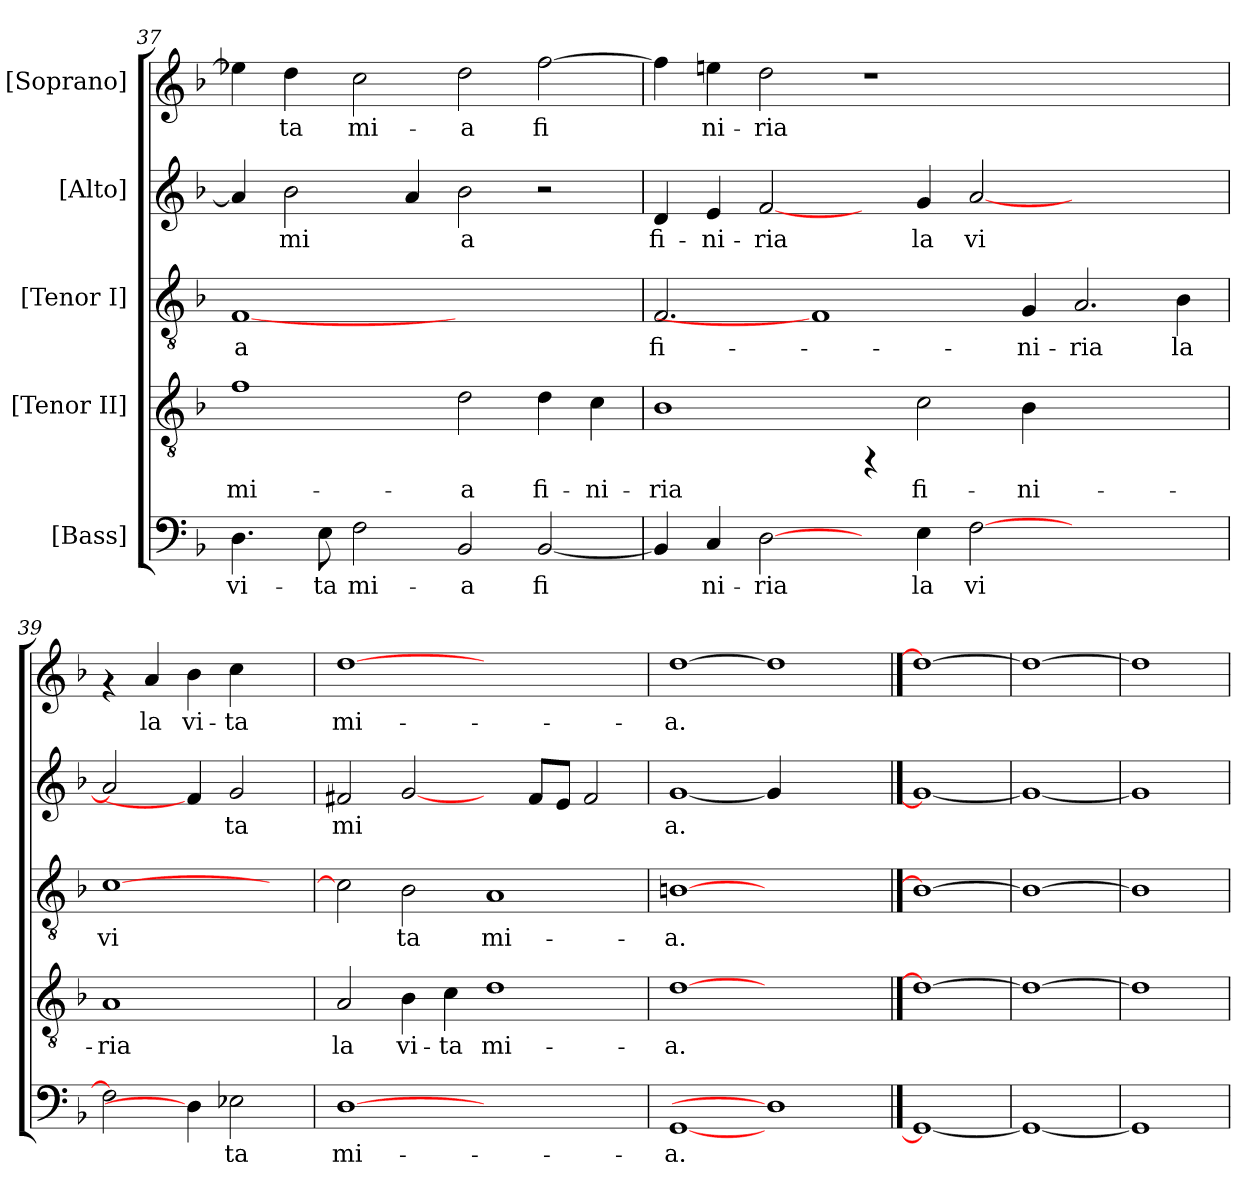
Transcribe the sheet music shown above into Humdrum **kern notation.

**kern	**text	**kern	**text	**kern	**text	**kern	**text	**kern	**text
*part5	*part5	*part4	*part4	*part3	*part3	*part2	*part2	*part1	*part1
*staff5	*staff5	*staff4	*staff4	*staff3	*staff3	*staff2	*staff2	*staff1	*staff1
*I"[Bass]	*	*I"[Tenor II]	*	*I"[Tenor I]	*	*I"[Alto]	*	*I"[Soprano]	*
!!LO:PB:g=z
*clefF4	*	*clefGv2	*	*clefGv2	*	*clefG2	*	*clefG2	*
*k[b-]	*	*k[b-]	*	*k[b-]	*	*k[b-]	*	*k[b-]	*
*F:	*	*F:	*	*F:	*	*F:	*	*F:	*
=37	=37	=37	=37	=37	=37	=37	=37	=37	=37
!	!LO:LY:b:cj	!	!LO:LY:b:cj	!	!LO:LY:b:cj	!	!LO:LY:b:cj	!	!LO:LY:b:cj
4.D\	vi-	1f	mi-	[1F	-a	4a/]	.	4ee-X\]	--
!	!	!	!	!	!	!	!LO:LY:b:cj	!	!LO:LY:b:cj
.	.	.	.	.	.	2b-\	mi-	4dd\	-ta
!	!LO:LY:b:cj	!	!	!	!	!	!	!	!
8E\	-ta	.	.	.	.	.	.	.	.
!	!LO:LY:b:cj	!	!	!	!	!	!	!	!LO:LY:b:cj
2F\	mi-	.	.	.	.	.	.	2cc\	mi-
!	!	!	!	!	!	!	!LO:LY:b:cj	!	!
.	.	.	.	.	.	4a/	--	.	.
!	!LO:LY:b:cj	!	!LO:LY:b:cj	!	!	!	!LO:LY:b:cj	!	!LO:LY:b:cj
2BB-/	-a	2d\	-a	1ryy	.	2b-\	-a	2dd\	-a
!	!LO:LY:b:cj	!	!LO:LY:b:cj	!	!	!	!	!	!LO:LY:b:cj
[<2BB-/	fi-	4d\	fi-	.	.	2r	.	[>2ff\	fi-
!	!	!	!LO:LY:b:cj	!	!	!	!	!	!
.	.	4c\	-ni-	.	.	.	.	.	.
=38	=38	=38	=38	=38	=38	=38	=38	=38	=38
!	!LO:LY:b:cj	!	!LO:LY:b:cj	!	!LO:LY:b:cj	!	!LO:LY:b:cj	!	!LO:LY:b:cj
4BB-/]	--	1B-	-ria	2.F/	fi-	4d/	fi-	4ff\]	--
!	!LO:LY:b:cj	!	!	!	!	!	!LO:LY:b:cj	!	!LO:LY:b:cj
4C/	-ni-	.	.	.	.	4e/	-ni-	4een\	-ni-
!	!LO:LY:b:cj	!	!	!	!	!	!LO:LY:b:cj	!	!LO:LY:b:cj
[2D\	-ria	.	.	.	.	[2f/	-ria	2dd\	-ria
.	.	.	.	1F]	.	.	.	.	.
4ryy	.	4rFF	.	.	.	4ryy	.	1r	.
!	!LO:LY:b:cj	!	!LO:LY:b:cj	!	!	!	!LO:LY:b:cj	!	!
4E\	la	2c\	fi-	.	.	4g/	la	.	.
!	!LO:LY:b:cj	!	!	!	!	!	!LO:LY:b:cj	!	!
[>2F\	vi-	.	.	.	.	[<2a/	vi-	.	.
!	!	!	!LO:LY:b:cj	!	!LO:LY:b:cj	!	!	!	!
.	.	4B-\	-ni-	4G/	-ni-	.	.	.	.
!	!	!	!	!	!LO:LY:b:cj	!	!	!	!
1ryy	.	1ryy	.	2.A/	-ria	1ryy	.	1ryy	.
!	!	!	!	!	!LO:LY:b:cj	!	!	!	!
.	.	.	.	4B-\	la	.	.	.	.
=39	=39	=39	=39	=39	=39	=39	=39	=39	=39
!	!LO:LY:b:cj	!	!LO:LY:b:cj	!	!LO:LY:b:cj	!	!LO:LY:b:cj	!	!
2F\]	--	1A	-ria	[>1c	vi-	2a/]	--	4rf	.
!	!	!	!	!	!	!	!	!	!LO:LY:b:cj
.	.	.	.	.	.	.	.	4a/	la
!	!	!	!	!	!	!	!	!	!LO:LY:b:cj
4D\]	.	.	.	.	.	4f/]	.	4b-\	vi-
!	!LO:LY:b:cj	!	!	!	!	!	!LO:LY:b:cj	!	!LO:LY:b:cj
2E-X\	-ta	.	.	.	.	2g/	-ta	4cc\	-ta
.	.	4ryy	.	4ryy	.	.	.	4ryy	.
=40	=40	=40	=40	=40	=40	=40	=40	=40	=40
!	!LO:LY:b:cj	!	!LO:LY:b:cj	!	!LO:LY:b:cj	!	!LO:LY:b:cj	!	!LO:LY:b:cj
[1D	mi-	2A/	la	2c\]	--	2f#X/	mi-	[1dd	mi-
!	!	!	!LO:LY:b:cj	!	!LO:LY:b:cj	!	!LO:LY:b:cj	!	!
.	.	4B-\	vi-	2B-\	-ta	[2g/	--	.	.
!	!	!	!LO:LY:b:cj	!	!	!	!	!	!
.	.	4c\	-ta	.	.	.	.	.	.
!	!	!	!LO:LY:b:cj	!	!LO:LY:b:cj	!	!	!	!
1ryy	.	1d	mi-	1A	mi-	4ryy	.	1ryy	.
!	!	!	!	!	!	!	!LO:LY:b:cj	!	!
.	.	.	.	.	.	8f#/L	--	.	.
!	!	!	!	!	!	!	!LO:LY:b:cj	!	!
.	.	.	.	.	.	8e/J	--	.	.
!	!	!	!	!	!	!	!LO:LY:b:cj	!	!
.	.	.	.	.	.	2f#/	--	.	.
=41	=41	=41	=41	=41	=41	=41	=41	=41	=41
!	!LO:LY:b:cj	!	!LO:LY:b:cj	!	!LO:LY:b:cj	!	!LO:LY:b:cj	!	!LO:LY:b:cj
[1GG	-a.	[1d	-a.	[1Bn	-a.	[1g	-a.	[1dd	-a.
1D]	.	1ryy	.	1ryy	.	4g/]	.	1dd]	.
.	.	.	.	.	.	2.ryy	.	.	.
==42	==42	==42	==42	==42	==42	==42	==42	==42	==42
1GG_	.	1d_	.	1B_	.	1g_	.	1dd_	.
=43	=43	=43	=43	=43	=43	=43	=43	=43	=43
1GG_	.	1d_	.	1B_	.	1g_	.	1dd_	.
=44	=44	=44	=44	=44	=44	=44	=44	=44	=44
1GG]	.	1d]	.	1B]	.	1g]	.	1dd]	.
=	=	=	=	=	=	=	=	=	=
*-	*-	*-	*-	*-	*-	*-	*-	*-	*-
